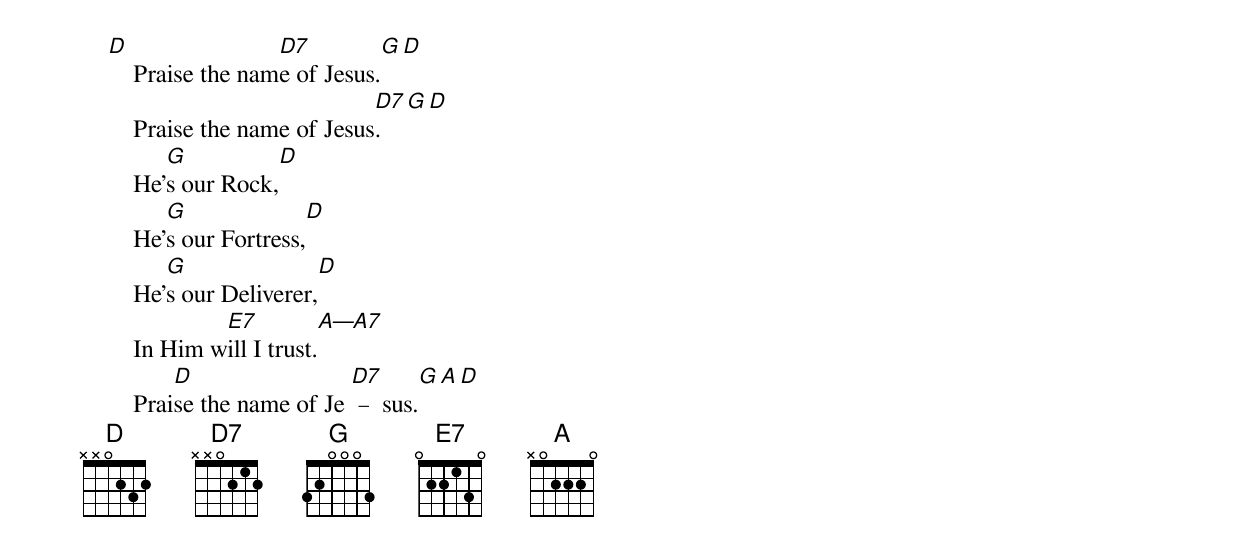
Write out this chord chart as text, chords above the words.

    D                 D7             G D
	Praise the name of Jesus.
	                        D7            G D
	Praise the name of Jesus.
	   G               D
	He’s our Rock,
	   G               D
	He’s our Fortress,
	   G                  D
	He’s our Deliverer,
	        E7                  A—A7
	In Him will I trust.
	    D                 D7             G A   D
	Praise the name of Je  –  sus.
